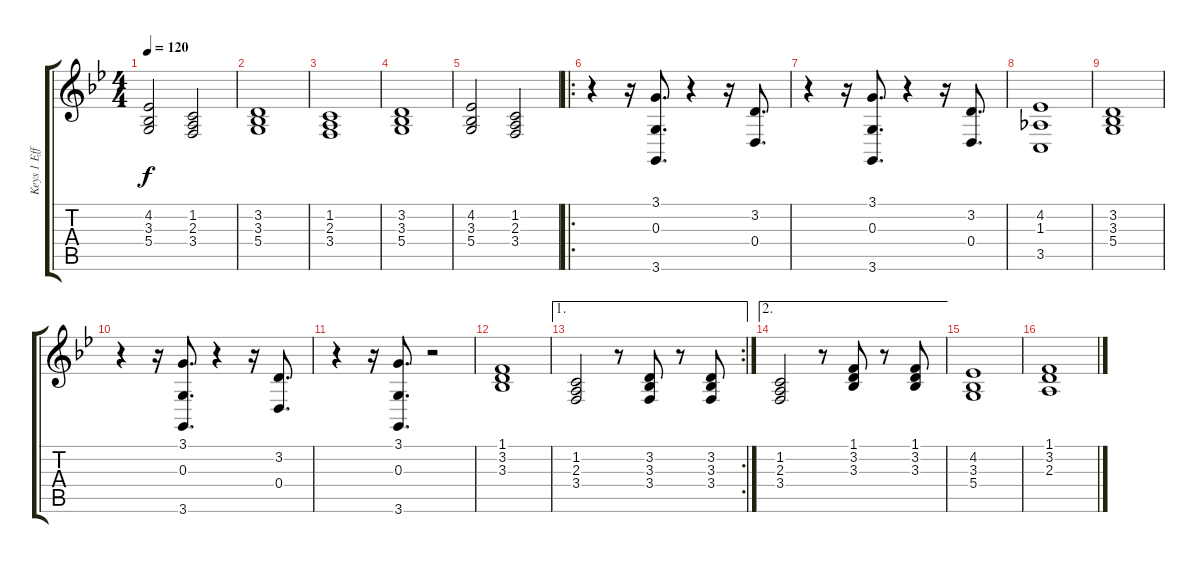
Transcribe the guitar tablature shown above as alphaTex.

\track ("Keys 1 Effect" "Keys 1 Eff") {instrument stringensemble1}
\staff {score tabs}
\tuning (E4 B3 G3 D3 A2 E2) {hide}
\ts (4 4)
\tempo 120
\clef g2
\ks bb
(4.2 3.3 5.4).2{dy f} (1.2 2.3 3.4).2 |
(3.2 3.3 5.4).1 |
(1.2 2.3 3.4).1 |
(3.2 3.3 5.4).1 |
(4.2 3.3 5.4).2 (1.2 2.3 3.4).2 |
\ro
r.4 r.16 (3.1 0.3 3.6).8{d} r.4 r.16 (3.2 0.4).8{d} |
r.4 r.16 (3.1 0.3 3.6).8{d} r.4 r.16 (3.2 0.4).8{d} |
(4.2 1.3 3.5).1 |
(3.2 3.3 5.4).1 |
r.4 r.16 (3.1 0.3 3.6).8{d} r.4 r.16 (3.2 0.4).8{d} |
r.4 r.16 (3.1 0.3 3.6).8{d} r.2 |
(1.1 3.2 3.3).1 |
\ae 1
\rc 2
(1.2 2.3 3.4).2 r.8 (3.2 3.3 3.4).8 r.8 (3.2 3.3 3.4).8 |
\ae 2
(1.2 2.3 3.4).2 r.8 (1.1 3.2 3.3).8 r.8 (1.1 3.2 3.3).8 |
(4.2 3.3 5.4).1 |
(1.1 3.2 2.3).1
